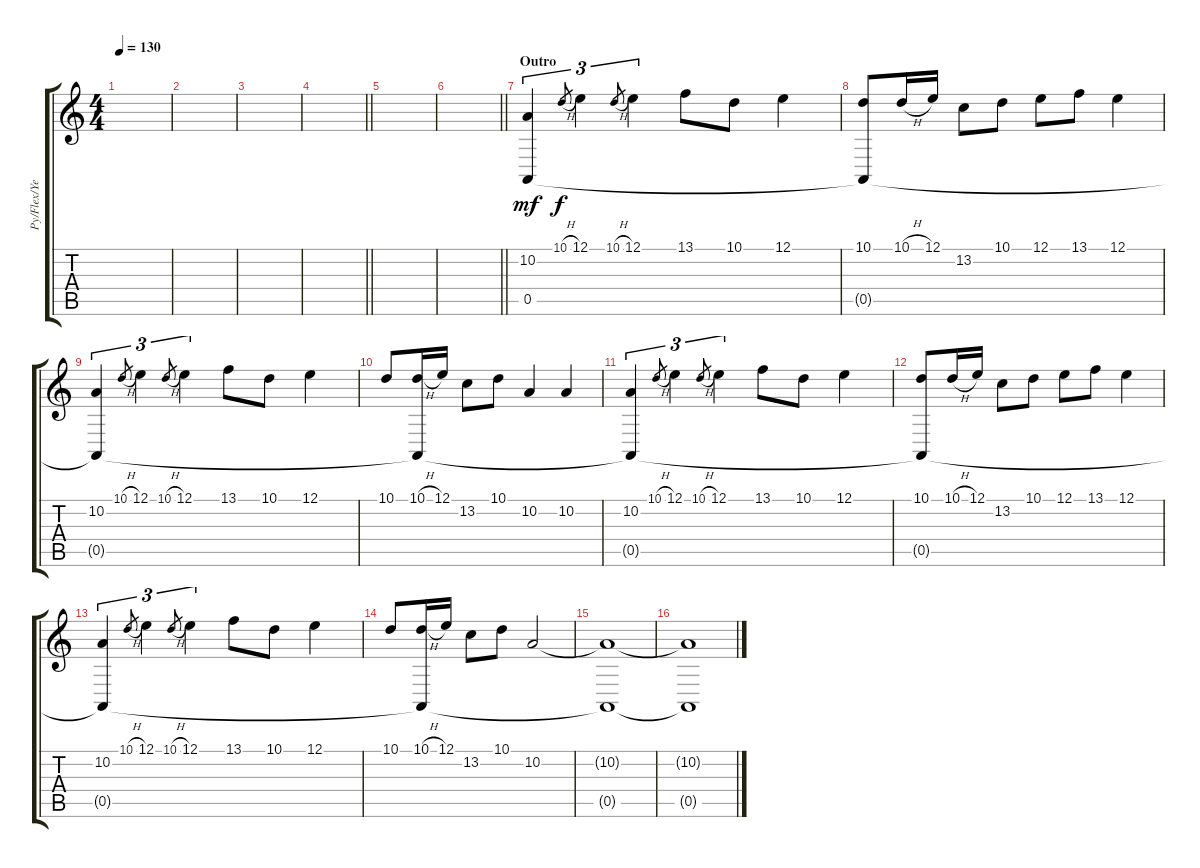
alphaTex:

\track ("Py/Flex/Yellow" "Py/Flex/Ye") {instrument bagpipe}
\staff {score tabs}
\tuning (E4 B3 G3 D3 A2 E2) {hide}
\ts (4 4)
\tempo 130
\clef g2
\ks c
|
|
|
\barLineRight lightlight
|
|
\barLineRight lightlight
|
\section ("" "Outro")
(10.2 0.5).4{tu (3 2) dy mf} 10.1{h}.8{gr dy f} 12.1.4{tu (3 2)} 10.1{h}.8{gr} 12.1.4{tu (3 2)} 13.1.8 10.1.8 12.1.4 |
(10.1 0.5{t}).8 10.1{h}.16 12.1.16 13.2.8 10.1.8 12.1.8 13.1.8 12.1.4 |
(10.2 0.5{t}).4{tu (3 2)} 10.1{h}.8{gr} 12.1.4{tu (3 2)} 10.1{h}.8{gr} 12.1.4{tu (3 2)} 13.1.8 10.1.8 12.1.4 |
10.1.8 (10.1{h} 0.5{t}).16 12.1.16 13.2.8 10.1.8 10.2.4 10.2.4 |
(10.2 0.5{t}).4{tu (3 2)} 10.1{h}.8{gr} 12.1.4{tu (3 2)} 10.1{h}.8{gr} 12.1.4{tu (3 2)} 13.1.8 10.1.8 12.1.4 |
(10.1 0.5{t}).8 10.1{h}.16 12.1.16 13.2.8 10.1.8 12.1.8 13.1.8 12.1.4 |
(10.2 0.5{t}).4{tu (3 2)} 10.1{h}.8{gr} 12.1.4{tu (3 2)} 10.1{h}.8{gr} 12.1.4{tu (3 2)} 13.1.8 10.1.8 12.1.4 |
10.1.8 (10.1{h} 0.5{t}).16 12.1.16 13.2.8 10.1.8 10.2.2 |
(10.2{t} 0.5{t}).1 |
(10.2{t} 0.5{t}).1
